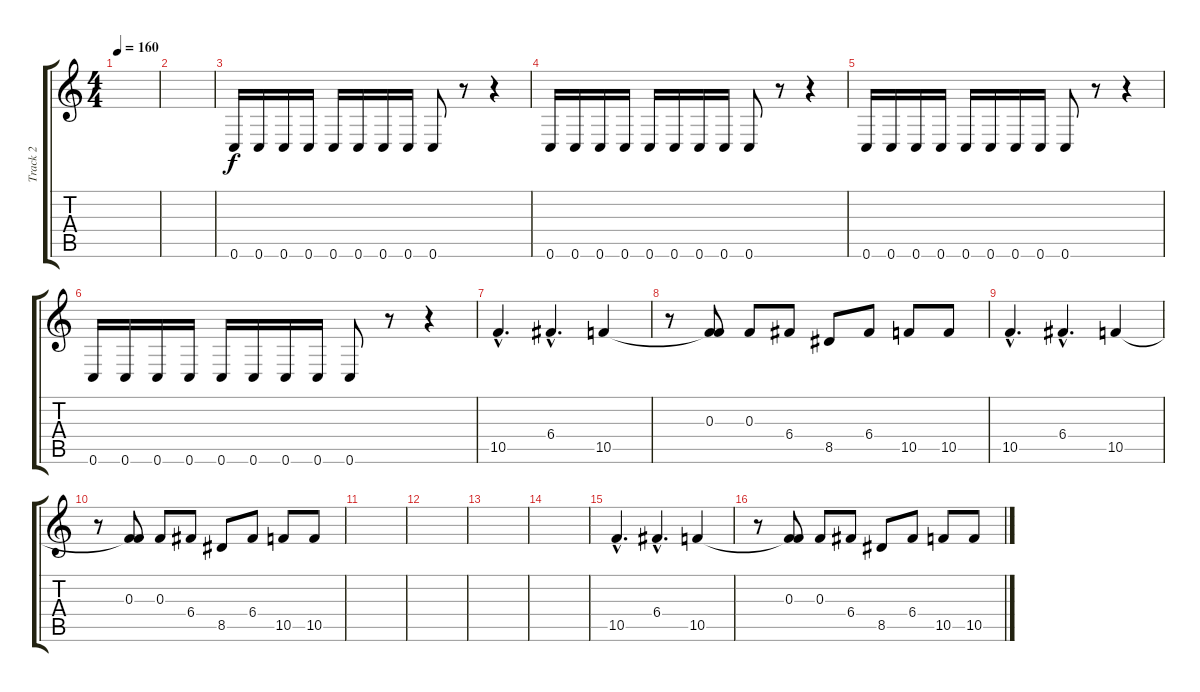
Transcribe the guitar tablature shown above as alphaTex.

\track ("Track 2" "Track 2") {instrument distortionguitar}
\staff {score tabs}
\tuning (D4 A3 F3 C3 G2 C2) {hide}
\ts (4 4)
\tempo 160
\clef g2
\ks c
|
|
0.6.16 0.6.16 0.6.16 0.6.16 0.6.16 0.6.16 0.6.16 0.6.16 0.6.8 r.8 r.4 |
0.6.16 0.6.16 0.6.16 0.6.16 0.6.16 0.6.16 0.6.16 0.6.16 0.6.8 r.8 r.4 |
0.6.16 0.6.16 0.6.16 0.6.16 0.6.16 0.6.16 0.6.16 0.6.16 0.6.8 r.8 r.4 |
0.6.16 0.6.16 0.6.16 0.6.16 0.6.16 0.6.16 0.6.16 0.6.16 0.6.8 r.8 r.4 |
10.5{hac}.4{d} 6.4{hac}.4{d} 10.5.4 |
r.8 (0.3 10.5{t}).8 0.3.8 6.4.8 8.5.8 6.4.8 10.5.8 10.5.8 |
10.5{hac}.4{d} 6.4{hac}.4{d} 10.5.4 |
r.8 (0.3 10.5{t}).8 0.3.8 6.4.8 8.5.8 6.4.8 10.5.8 10.5.8 |
|
|
|
|
10.5{hac}.4{d} 6.4{hac}.4{d} 10.5.4 |
r.8 (0.3 10.5{t}).8 0.3.8 6.4.8 8.5.8 6.4.8 10.5.8 10.5.8
